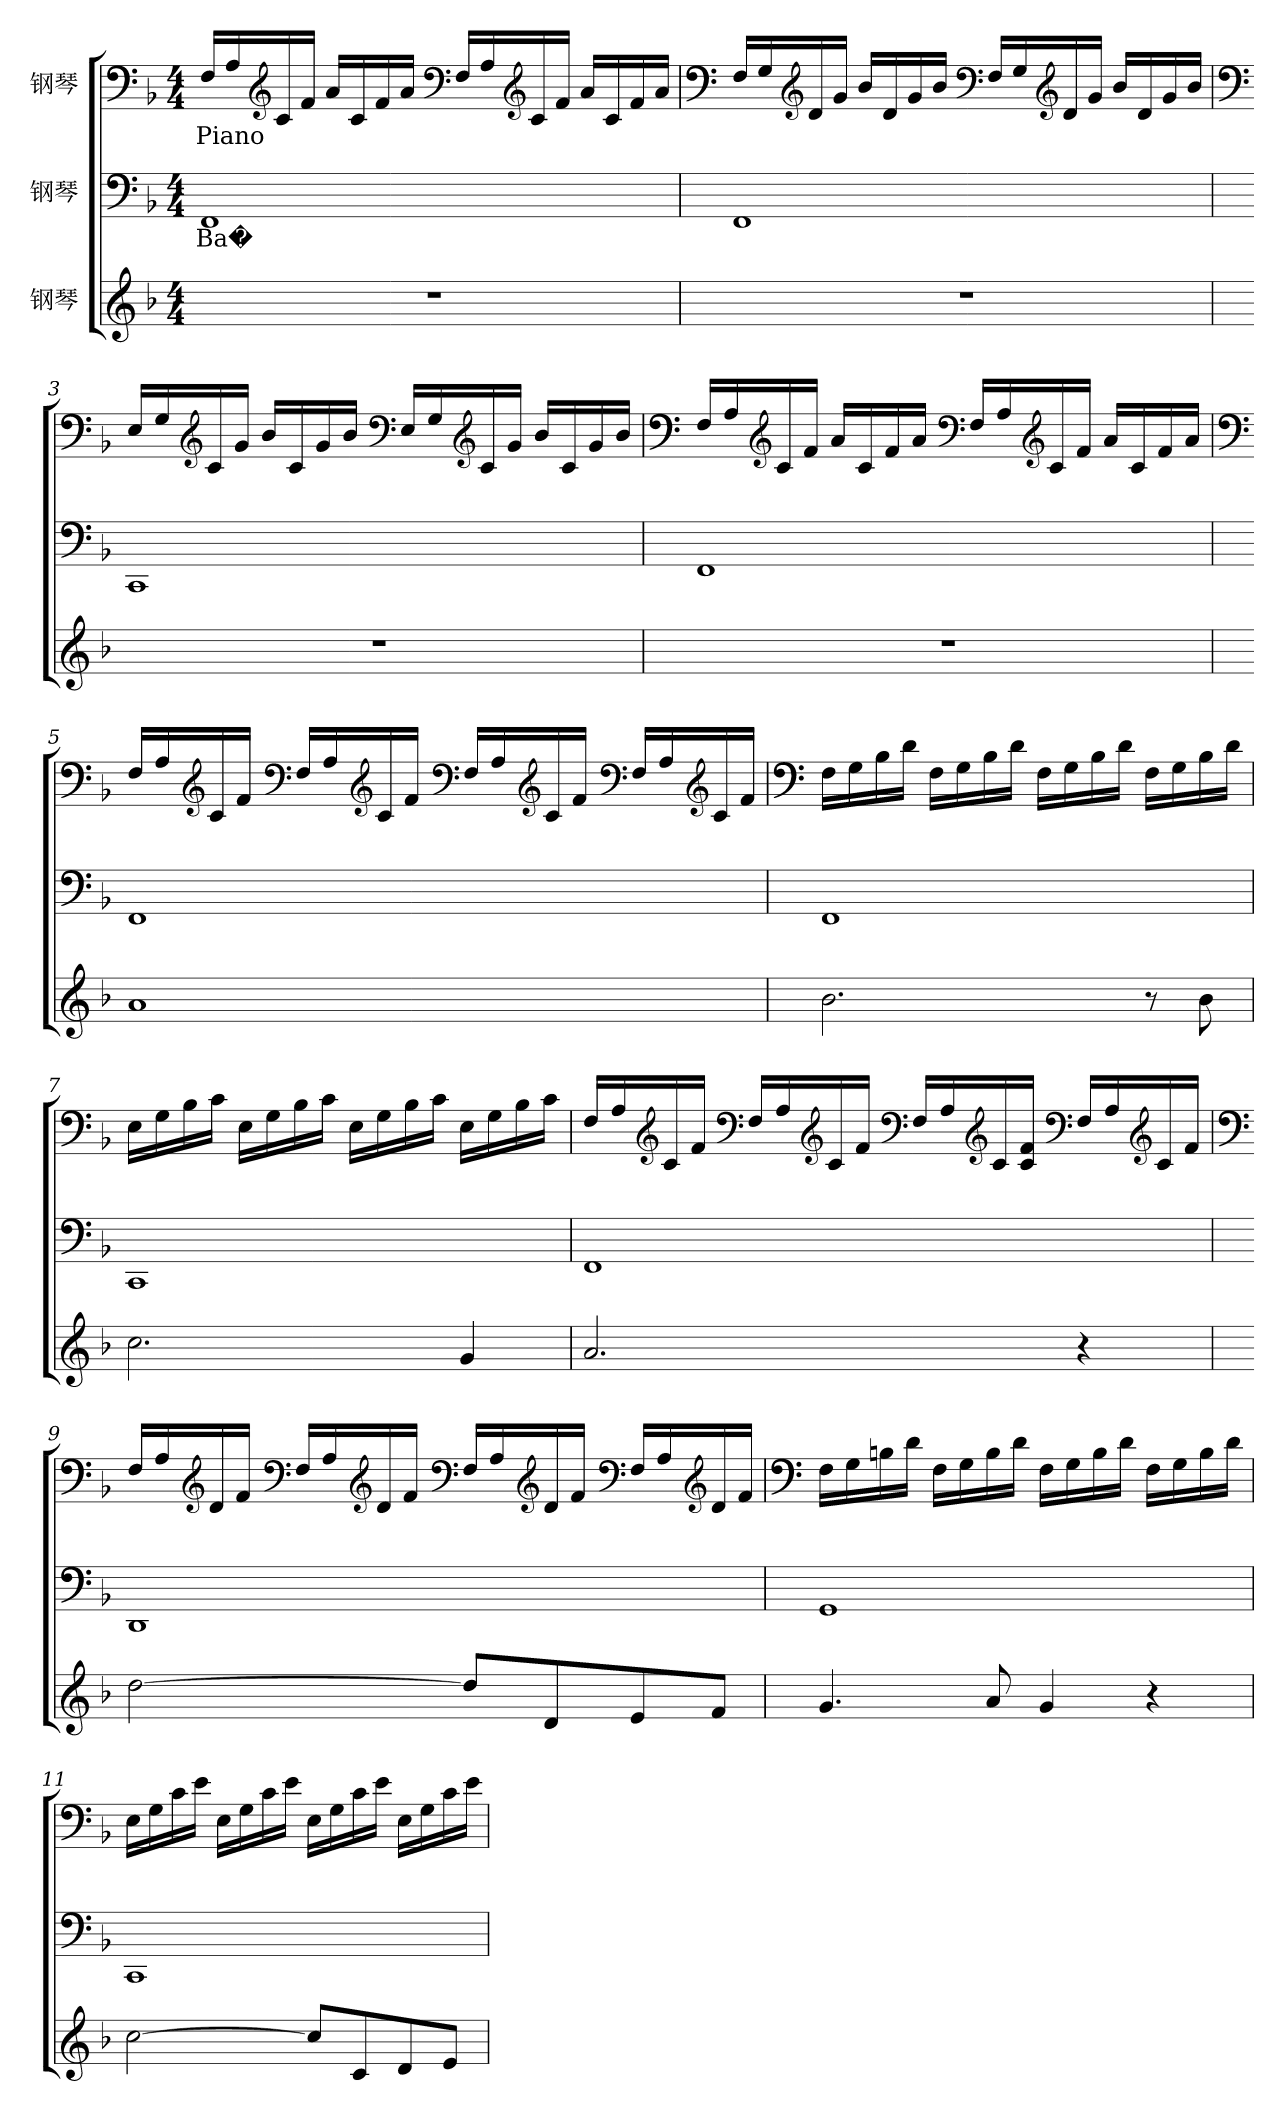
**kern	**kern	**text	**kern	**text
*part3	*part2	*part2	*part1	*part1
*staff3	*staff2	*staff2	*staff1	*staff1
*I"钢琴	*I"钢琴	*	*I"钢琴	*
*clefG2	*clefF4	*	*clefF4	*
*k[b-]	*k[b-]	*	*k[b-]	*
*M4/4	*M4/4	*	*M4/4	*
*MM120	*MM120	*	*MM120	*
=1	=1	=1	=1	=1
1r	1FF	Ba�	16F/LL	Piano
.	.	.	16A/	.
*	*	*	*clefG2	*
.	.	.	16c/	.
.	.	.	16f/JJ	.
.	.	.	16a/LL	.
.	.	.	16c/	.
.	.	.	16f/	.
.	.	.	16a/JJ	.
*	*	*	*clefF4	*
.	.	.	16F/LL	.
.	.	.	16A/	.
*	*	*	*clefG2	*
.	.	.	16c/	.
.	.	.	16f/JJ	.
.	.	.	16a/LL	.
.	.	.	16c/	.
.	.	.	16f/	.
.	.	.	16a/JJ	.
!!LO:LB:g=z
=2	=2	=2	=2	=2
*	*	*	*clefF4	*
1r	1FF	.	16F/LL	.
.	.	.	16G/	.
*	*	*	*clefG2	*
.	.	.	16d/	.
.	.	.	16g/JJ	.
.	.	.	16b-/LL	.
.	.	.	16d/	.
.	.	.	16g/	.
.	.	.	16b-/JJ	.
*	*	*	*clefF4	*
.	.	.	16F/LL	.
.	.	.	16G/	.
*	*	*	*clefG2	*
.	.	.	16d/	.
.	.	.	16g/JJ	.
.	.	.	16b-/LL	.
.	.	.	16d/	.
.	.	.	16g/	.
.	.	.	16b-/JJ	.
=3	=3	=3	=3	=3
*	*	*	*clefF4	*
1r	1CC	.	16E/LL	.
.	.	.	16G/	.
*	*	*	*clefG2	*
.	.	.	16c/	.
.	.	.	16g/JJ	.
.	.	.	16b-/LL	.
.	.	.	16c/	.
.	.	.	16g/	.
.	.	.	16b-/JJ	.
*	*	*	*clefF4	*
.	.	.	16E/LL	.
.	.	.	16G/	.
*	*	*	*clefG2	*
.	.	.	16c/	.
.	.	.	16g/JJ	.
.	.	.	16b-/LL	.
.	.	.	16c/	.
.	.	.	16g/	.
.	.	.	16b-/JJ	.
!!LO:LB:g=z
=4	=4	=4	=4	=4
*	*	*	*clefF4	*
1r	1FF	.	16F/LL	.
.	.	.	16A/	.
*	*	*	*clefG2	*
.	.	.	16c/	.
.	.	.	16f/JJ	.
.	.	.	16a/LL	.
.	.	.	16c/	.
.	.	.	16f/	.
.	.	.	16a/JJ	.
*	*	*	*clefF4	*
.	.	.	16F/LL	.
.	.	.	16A/	.
*	*	*	*clefG2	*
.	.	.	16c/	.
.	.	.	16f/JJ	.
.	.	.	16a/LL	.
.	.	.	16c/	.
.	.	.	16f/	.
.	.	.	16a/JJ	.
!!LO:LB:g=z
=5	=5	=5	=5	=5
*	*	*	*clefF4	*
1a	1FF	.	16F/LL	.
.	.	.	16A/	.
*	*	*	*clefG2	*
.	.	.	16c/	.
.	.	.	16f/JJ	.
*	*	*	*clefF4	*
.	.	.	16F/LL	.
.	.	.	16A/	.
*	*	*	*clefG2	*
.	.	.	16c/	.
.	.	.	16f/JJ	.
*	*	*	*clefF4	*
.	.	.	16F/LL	.
.	.	.	16A/	.
*	*	*	*clefG2	*
.	.	.	16c/	.
.	.	.	16f/JJ	.
*	*	*	*clefF4	*
.	.	.	16F/LL	.
.	.	.	16A/	.
*	*	*	*clefG2	*
.	.	.	16c/	.
.	.	.	16f/JJ	.
=6	=6	=6	=6	=6
*	*	*	*clefF4	*
2.b-\	1FF	.	16F\LL	.
.	.	.	16G\	.
.	.	.	16B-\	.
.	.	.	16d\JJ	.
.	.	.	16F\LL	.
.	.	.	16G\	.
.	.	.	16B-\	.
.	.	.	16d\JJ	.
.	.	.	16F\LL	.
.	.	.	16G\	.
.	.	.	16B-\	.
.	.	.	16d\JJ	.
8r	.	.	16F\LL	.
.	.	.	16G\	.
8b-\	.	.	16B-\	.
.	.	.	16d\JJ	.
!!LO:PB:g=z
=7	=7	=7	=7	=7
2.cc\	1CC	.	16E\LL	.
.	.	.	16G\	.
.	.	.	16B-\	.
.	.	.	16c\JJ	.
.	.	.	16E\LL	.
.	.	.	16G\	.
.	.	.	16B-\	.
.	.	.	16c\JJ	.
.	.	.	16E\LL	.
.	.	.	16G\	.
.	.	.	16B-\	.
.	.	.	16c\JJ	.
4g/	.	.	16E\LL	.
.	.	.	16G\	.
.	.	.	16B-\	.
.	.	.	16c\JJ	.
=8	=8	=8	=8	=8
2.a/	1FF	.	16F/LL	.
.	.	.	16A/	.
*	*	*	*clefG2	*
.	.	.	16c/	.
.	.	.	16f/JJ	.
*	*	*	*clefF4	*
.	.	.	16F/LL	.
.	.	.	16A/	.
*	*	*	*clefG2	*
.	.	.	16c/	.
.	.	.	16f/JJ	.
*	*	*	*clefF4	*
.	.	.	16F/LL	.
.	.	.	16A/	.
*	*	*	*clefG2	*
.	.	.	16c/	.
.	.	.	16c/ 16f/JJ	.
*	*	*	*clefF4	*
4r	.	.	16F/LL	.
.	.	.	16A/	.
*	*	*	*clefG2	*
.	.	.	16c/	.
.	.	.	16f/JJ	.
!!LO:LB:g=z
=9	=9	=9	=9	=9
*	*	*	*clefF4	*
[2dd\	1DD	.	16F/LL	.
.	.	.	16A/	.
*	*	*	*clefG2	*
.	.	.	16d/	.
.	.	.	16f/JJ	.
*	*	*	*clefF4	*
.	.	.	16F/LL	.
.	.	.	16A/	.
*	*	*	*clefG2	*
.	.	.	16d/	.
.	.	.	16f/JJ	.
*	*	*	*clefF4	*
8dd/L]	.	.	16F/LL	.
.	.	.	16A/	.
*	*	*	*clefG2	*
8d/	.	.	16d/	.
.	.	.	16f/JJ	.
*	*	*	*clefF4	*
8e/	.	.	16F/LL	.
.	.	.	16A/	.
*	*	*	*clefG2	*
8f/J	.	.	16d/	.
.	.	.	16f/JJ	.
!!LO:LB:g=z
=10	=10	=10	=10	=10
*	*	*	*clefF4	*
4.g/	1GG	.	16F\LL	.
.	.	.	16G\	.
.	.	.	16Bn\	.
.	.	.	16d\JJ	.
.	.	.	16F\LL	.
.	.	.	16G\	.
8a/	.	.	16B\	.
.	.	.	16d\JJ	.
4g/	.	.	16F\LL	.
.	.	.	16G\	.
.	.	.	16B\	.
.	.	.	16d\JJ	.
4r	.	.	16F\LL	.
.	.	.	16G\	.
.	.	.	16B\	.
.	.	.	16d\JJ	.
=11	=11	=11	=11	=11
[2cc\	1CC	.	16E\LL	.
.	.	.	16G\	.
.	.	.	16c\	.
.	.	.	16e\JJ	.
.	.	.	16E\LL	.
.	.	.	16G\	.
.	.	.	16c\	.
.	.	.	16e\JJ	.
8cc/L]	.	.	16E\LL	.
.	.	.	16G\	.
8c/	.	.	16c\	.
.	.	.	16e\JJ	.
8d/	.	.	16E\LL	.
.	.	.	16G\	.
8e/J	.	.	16c\	.
.	.	.	16e\JJ	.
=	=	=	=	=
*-	*-	*-	*-	*-
